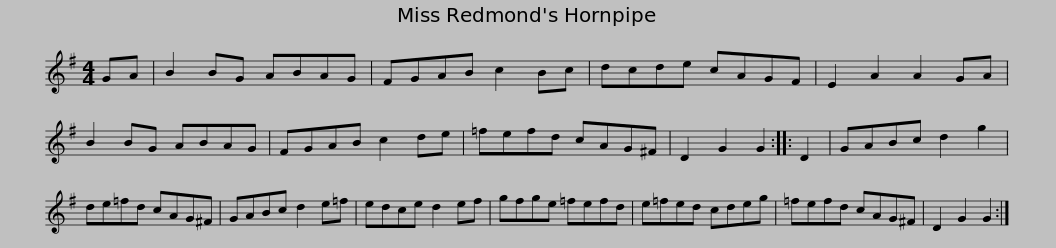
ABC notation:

X:1
L:1/8
M:4/4
I:linebreak $
K:G
V:1 treble
V:1
 GA | B2 BG ABAG | FGAB c2 Bc | dcde cAGF | E2 A2 A2 GA | %5
 B2 BG ABAG | FGAB c2 de |$ =fefd cAG^F | D2 G2 G2 :: D2 | %10
 GABc d2 g2 | de=fd cAG^F | GABc d2 e=f | edce d2 ef |$ gfge =fefd | %15
 e=fed cdeg | =fefd cAG^F | D2 G2 G2 :| %18
